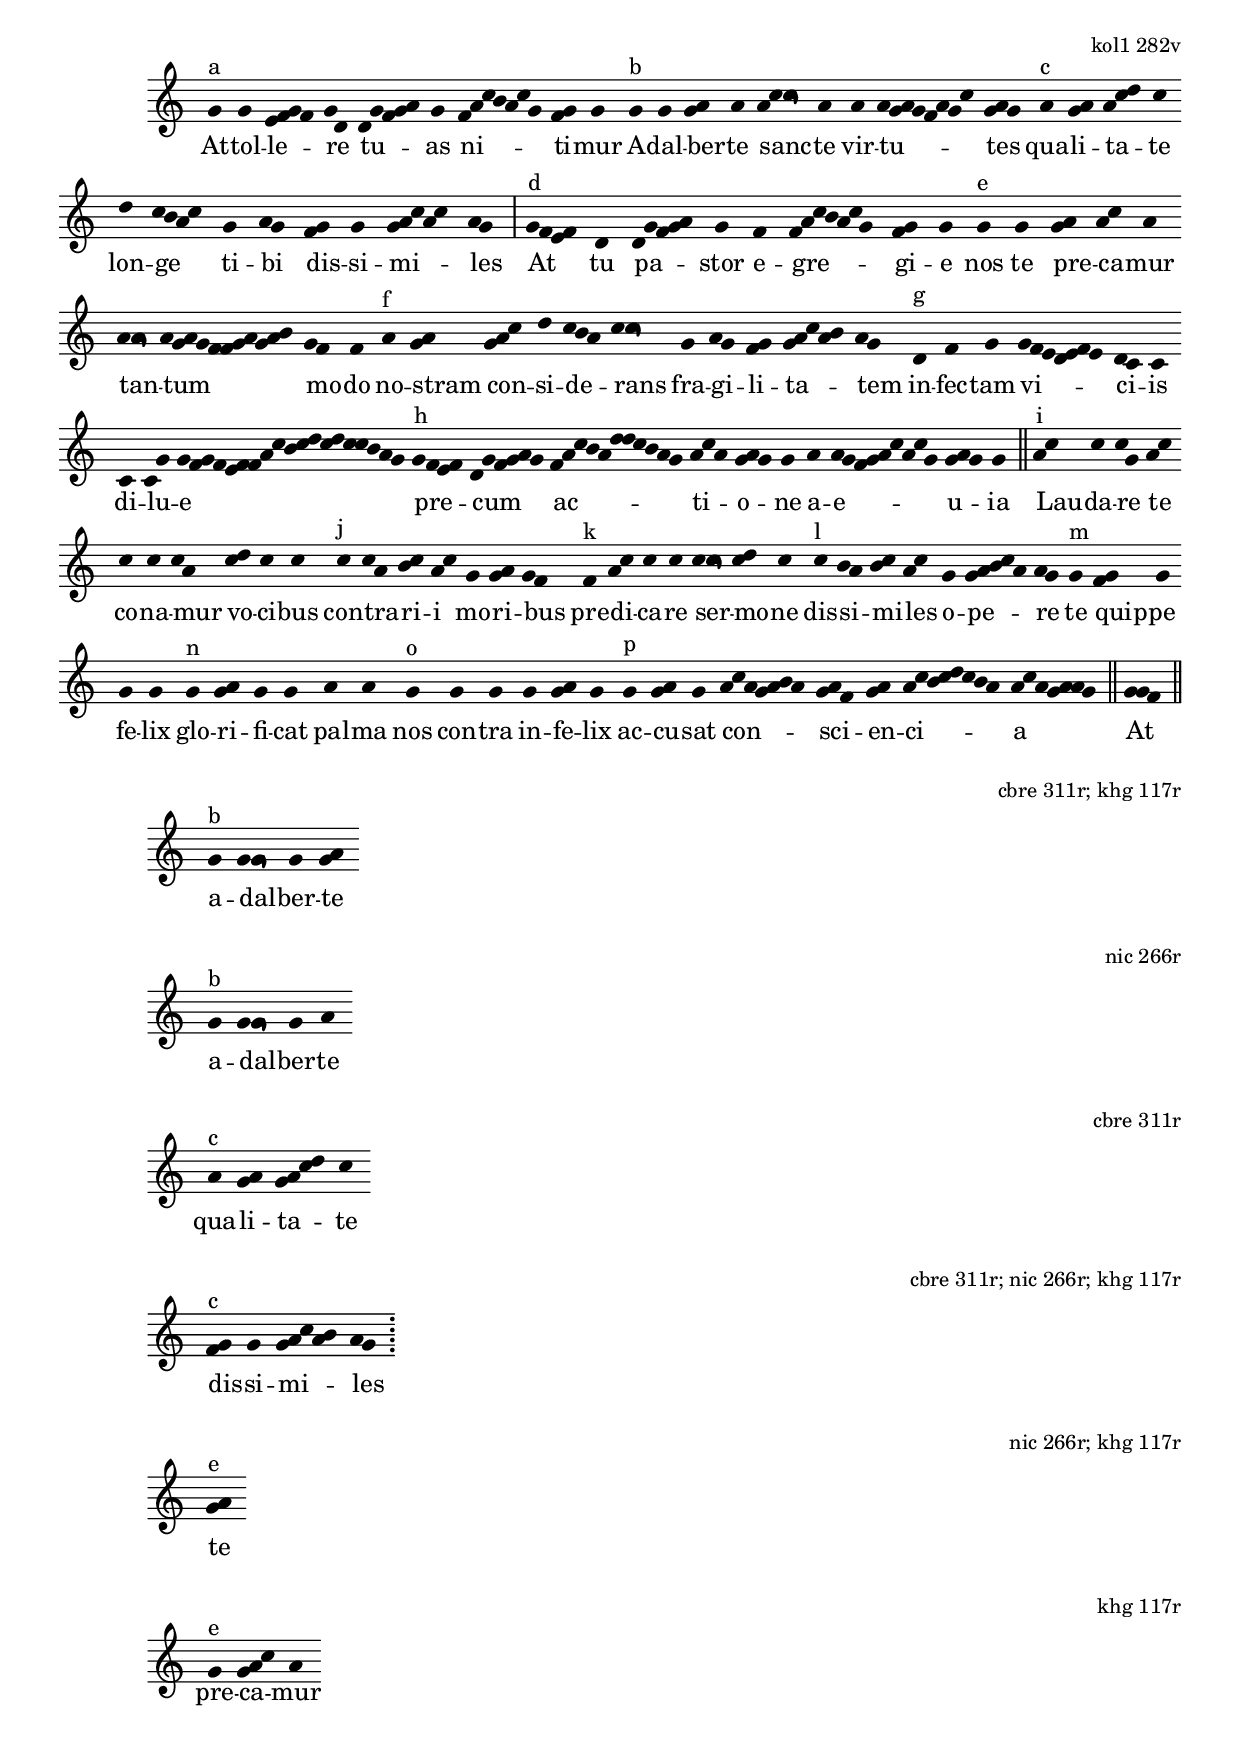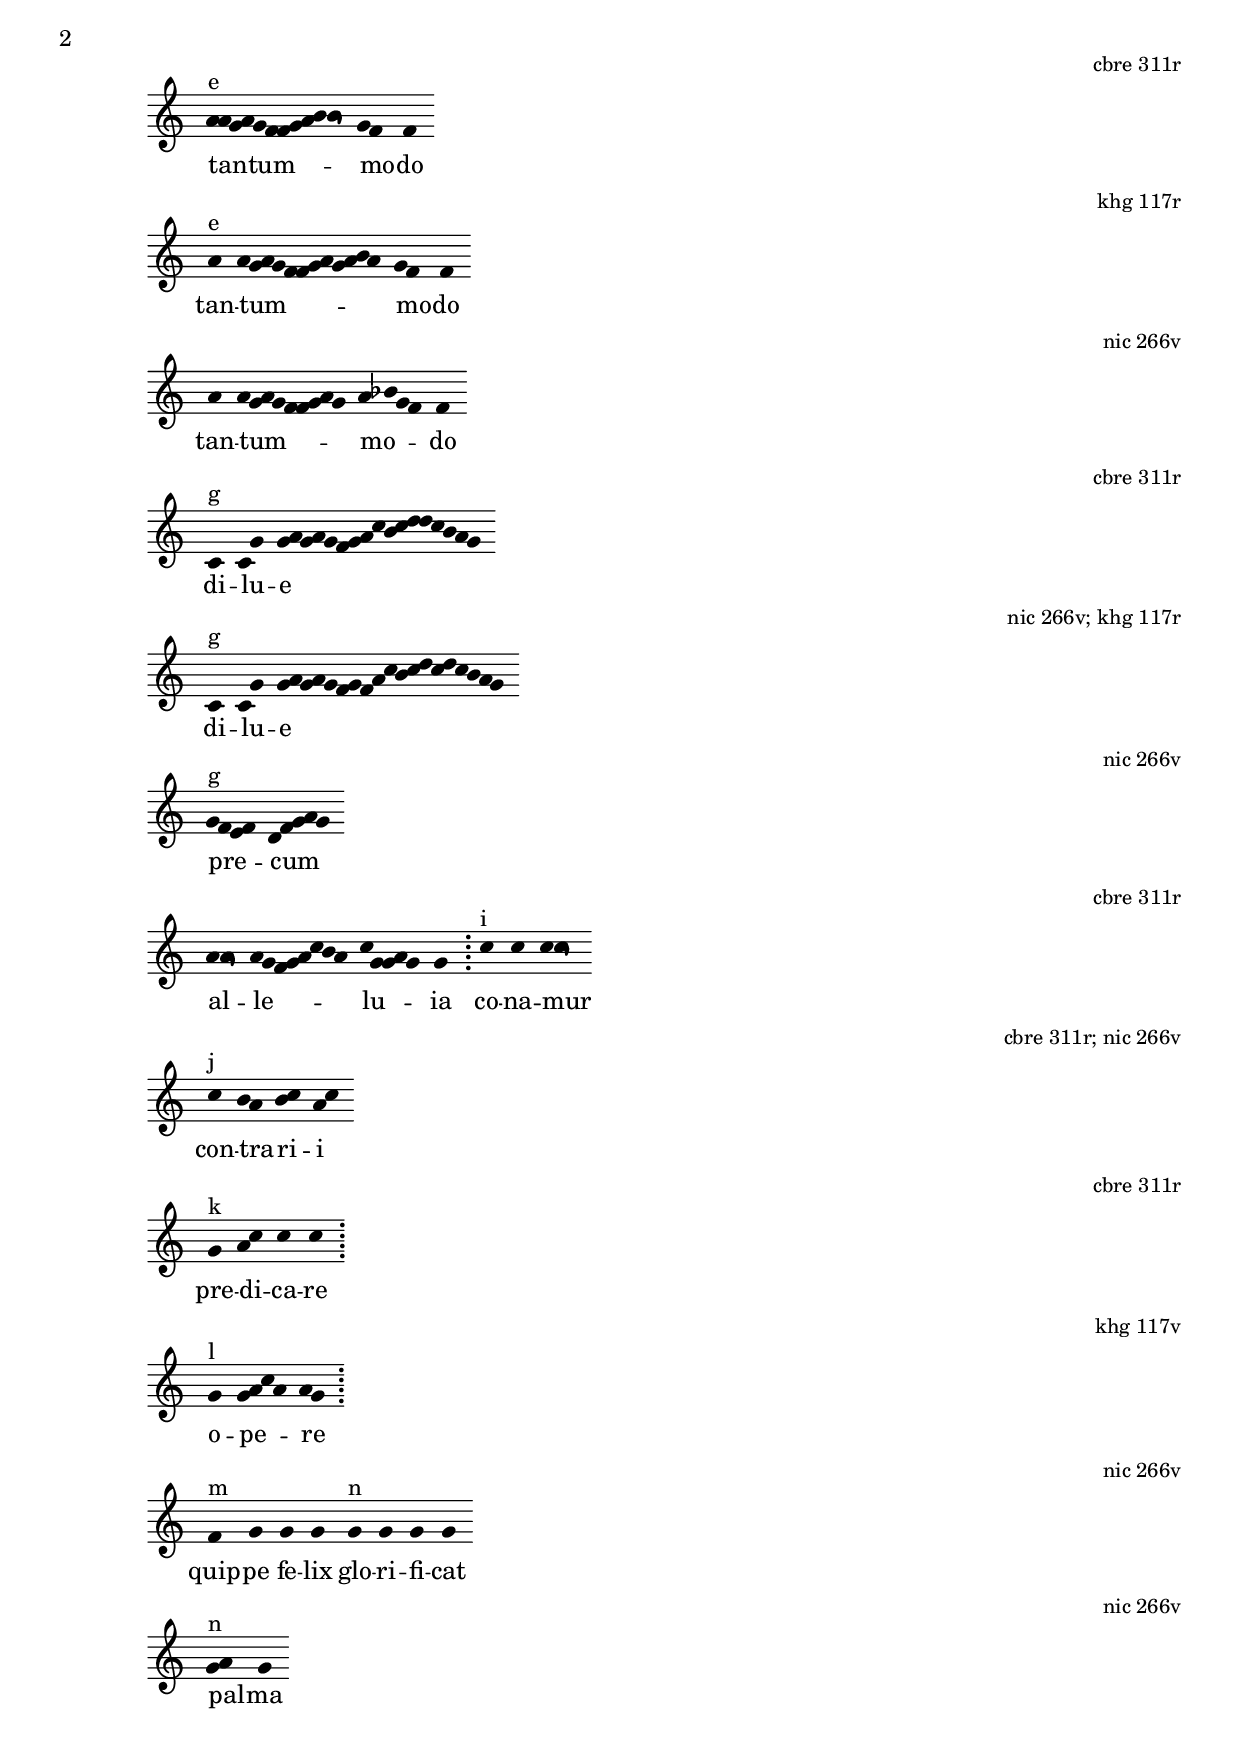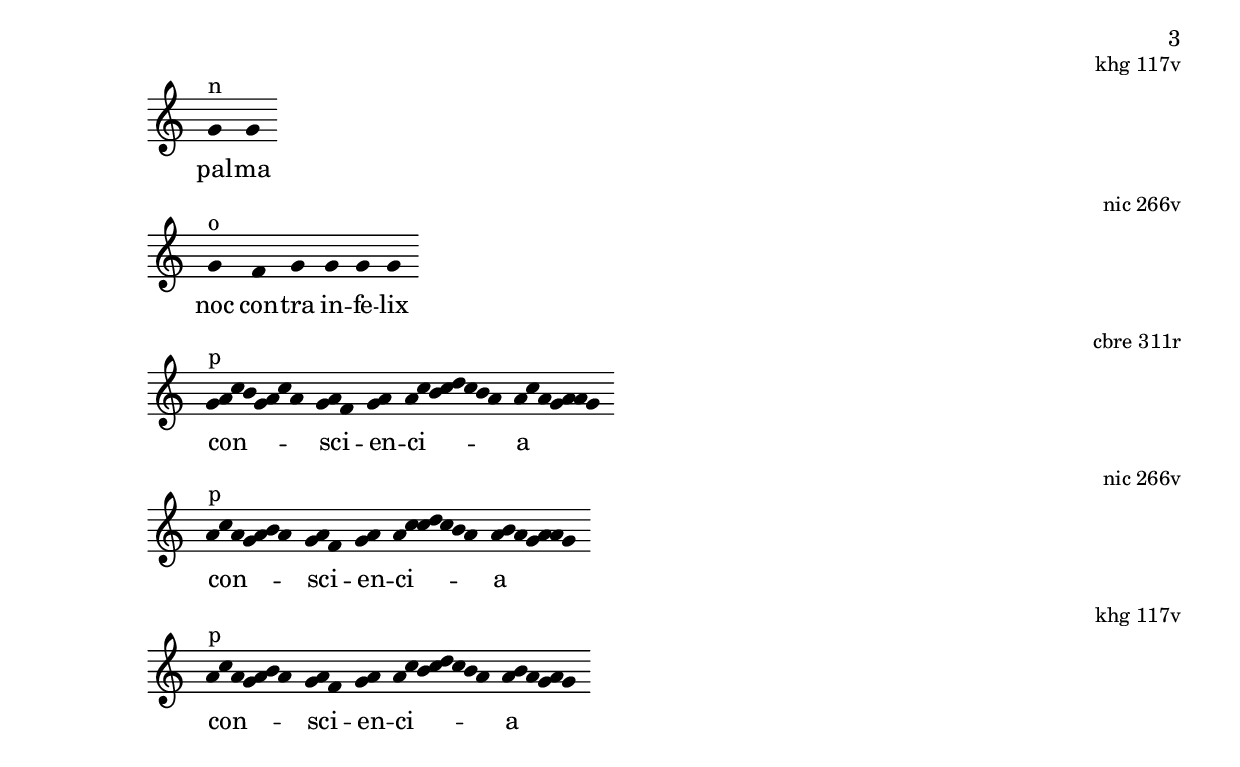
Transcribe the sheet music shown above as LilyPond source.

\version "2.19.32"

\include "../lib/synopsis.ily"

\score {
  \transpose c c' {
    \plainchant
    g^"a" g \melisma { e f g f } \melisma { g d } \bar "" \melisma { d g f g a } g \bar "" \melisma { f a c' b a c' g } \melisma { f g } g \bar ""
    g^"b" g \melisma { g a } a \bar "" \melisma { a c' \strophicus c' } a \bar "" a \melisma { a g a g f a g c' } \melisma { g a g } \bar ""
    a^"c" \melisma { g a } \melisma { a c' d' } c' \bar "" d' \melisma { c' b a c' } \bar "" g \melisma { a g } \bar "" \melisma { f g } g \melisma { g a c' a c' } \bar "" \melisma { a g } \bar "|"

    \melisma { g^"d" f e f } \bar "" d \bar "" \melisma { d g f g a } g \bar "" f \melisma { f a c' b a c' g } \melisma { f g } g \bar ""
    g^"e" \bar "" g \bar "" \melisma { g a } \melisma { a c' } a \bar "" \melisma { a \strophicus a } \melisma { a g a g f f g a g a b } \bar "" \melisma { g f } f \bar ""
    a^"f" \melisma { g a } \bar "" \melisma { g a c' } d' \melisma { c' b a } \melisma { c' \strophicus c' } \bar "" g \melisma { a g } \melisma { f g } \melisma { g a c' a b } \melisma { a g } \bar ""
    d^"g" f g \bar "" \melisma { g f e d e f e } \melisma { d c } c \bar "" c \melisma { c g } \melisma { g f g f e f f a c' b c' d' c' d' c' c' b a g } \bar ""
    \melisma { g^"h" f e f } \melisma { d g f g a g } \bar "" \melisma { f a c' b a d' d' c' b a g } \melisma { a c' a } \melisma { g a g } g \bar "" a \melisma { a g f g a c' a c' g } \melisma { g a g } g \bar "||"

    \melisma { a^"i" c' } \bar "" c' \melisma { c' g } \bar "" \melisma { a c' } \bar "" c' c' \melisma { c' a } \bar "" \melisma { c' d' } c' c' \bar ""
    c'^"j" \melisma { c' a } \melisma { b c' } \melisma { a c' } \bar "" g \melisma { g a } \melisma { g f } \bar ""
    f^"k" \melisma { a c' } c' c' \bar "" \melisma { c' \strophicus c' } \melisma { c' d' } c' \bar ""
    c'^"l" \melisma { b a } \melisma { b c' } \melisma { a c' } \bar "" g \melisma { g a b c' a } \melisma { a g } \bar ""
    g^"m" \bar "" \melisma { f g } g \bar "" g g \bar ""
    g^"n" \melisma { g a } \bar "" g g \bar "" a a \bar ""
    g^"o" \bar "" g g \bar "" g \melisma { g a } g \bar ""
    g^"p" \melisma { g a } g \bar "" \melisma { a c' a g a b a } \melisma { g a f } \melisma { g a } \melisma { a c' b c' d' c' b a } \melisma { a c' a g a a g } \bar "||"

    \melisma { g g f } \bar "||"
  }
  \addlyrics {
    At -- tol -- le -- re tu -- as ni -- ti -- mur
    A -- dal -- ber -- te sanc -- te vir -- tu -- tes
    qua -- li -- ta -- te lon -- ge ti -- bi dis -- si -- mi -- les

    At tu pa -- stor e -- gre -- gi -- e
    nos te pre -- ca -- mur tan -- tum mo -- do
    no -- stram con -- si -- de -- rans fra -- gi -- li -- ta -- tem
    in -- fec -- tam vi -- ci -- is di -- lu -- e
    pre -- cum ac -- ti -- o -- ne a -- e -- u -- ia

    Lau -- da -- re te co -- na -- mur vo -- ci -- bus
    con -- tra -- ri -- i mo -- ri -- bus
    pre -- di -- ca -- re ser -- mo -- ne
    dis -- si -- mi -- les o -- pe -- re
    te quip -- pe fe -- lix
    glo -- ri -- fi -- cat pal -- ma
    nos con -- tra in -- fe -- lix
    ac -- cu -- sat con -- sci -- en -- ci -- a

    At
  }
  \header {
    quid = "responsorium"
    fontes = "kol1 282v"
  }
}

\score {
  \transpose c c' {
    \plainchant
    g^"b" \melisma { g \strophicus g } g \melisma { g a }
  }
  \addlyrics {
    a -- dal -- ber -- te
  }
  \header {
    fontes = "cbre 311r; khg 117r"
  }
}

\score {
  \transpose c c' {
    \plainchant
    g^"b" \melisma { g \strophicus g } g a
  }
  \addlyrics {
    a -- dal -- ber -- te
  }
  \header {
    fontes = "nic 266r"
  }
}

\score {
  \transpose c c' {
    \plainchant
    a^"c" \melisma { g a } \melisma { g a c' d' } c' % prirazeni not slabikam ne zcela jiste
  }
  \addlyrics {
    qua -- li -- ta -- te
  }
  \header {
    fontes = "cbre 311r"
  }
}

\score {
  \transpose c c' {
    \plainchant
    \melisma { f^"c" g } g \melisma { g a c' a b } \melisma { a g } \bar ";"
  }
  \addlyrics {
    dis -- si -- mi -- les
  }
  \header {
    fontes = "cbre 311r; nic 266r; khg 117r"
  }
}

\score {
  \transpose c c' {
    \plainchant
    \melisma { g^"e" a }
  }
  \addlyrics {
    te
  }
  \header {
    fontes = "nic 266r; khg 117r"
  }
}

\score {
  \transpose c c' {
    \plainchant
    g^"e" \melisma { g a c' } a
  }
  \addlyrics {
    pre -- ca -- mur
  }
  \header {
    fontes = "khg 117r"
  }
}

\score {
  \transpose c c' {
    \plainchant
    \melisma { a^"e" a g a g f f g a b \strophicus b } \melisma { g f } f
  }
  \addlyrics {
    tantum -- mo -- do % dve slabiky spojeny, protoze nelze s urcitosti zjistit rozdeleni not
  }
  \header {
    fontes = "cbre 311r"
  }
}

\score {
  \transpose c c' {
    \plainchant
    a^"e" \melisma { a g a g f f g a g a b a } \melisma { g f } f
  }
  \addlyrics {
    tan -- tum -- mo -- do
  }
  \header {
    fontes = "khg 117r"
  }
}

\score {
  \transpose c c' {
    \plainchant
    % rozdil oproti kol1 spociva jen v b; to vypada pripsane pozdeji
    a \melisma { a g a g f f g a g } \melisma { a bes g f } f
  }
  \addlyrics {
    tan -- tum -- mo -- do
  }
  \header {
    fontes = "nic 266v"
  }
}

\score {
  \transpose c c' {
    \plainchant
    c^"g" \melisma { c g } \melisma { g a g a g f g a c' b c' d' d' c' b a g }
  }
  \addlyrics {
    di -- lu -- e
  }
  \header {
    fontes = "cbre 311r"
  }
}

\score {
  \transpose c c' {
    \plainchant
    c^"g" \melisma { c g } \melisma { g a g a g f g f a c' b c' d' c' d' c' b a g }
  }
  \addlyrics {
    di -- lu -- e
  }
  \header {
    fontes = "nic 266v; khg 117r"
  }
}

\score {
  \transpose c c' {
    \plainchant
    \melisma { g^"g" f e f } \melisma { d f g a g }
  }
  \addlyrics {
    pre -- cum
  }
  \header {
    fontes = "nic 266v"
  }
}

\score {
  \transpose c c' {
    \plainchant
    \melisma { a \strophicus a } \melisma { a g f g a c' b a } \melisma { c' g g a g } g \bar ";"
    c'^"i" c' \melisma { c' \strophicus c' }
  }
  \addlyrics {
    al -- le -- lu -- ia
    co -- na -- mur
  }
  \header {
    fontes = "cbre 311r"
  }
}

\score {
  \transpose c c' {
    \plainchant
    c'^"j" \melisma { b a } \melisma { b c' } \melisma { a c' }
  }
  \addlyrics {
    con -- tra -- ri -- i
  }
  \header {
    fontes = "cbre 311r; nic 266v"
  }
}

\score {
  \transpose c c' {
    \plainchant
    g^"k" \melisma { a c' } c' c' \bar ";"
  }
  \addlyrics {
    pre -- di -- ca -- re
  }
  \header {
    fontes = "cbre 311r"
  }
}

\score {
  \transpose c c' {
    \plainchant
    g^"l" \melisma { g a c' a } \melisma { a g } \bar ";"
  }
  \addlyrics {
    o -- pe -- re
  }
  \header {
    fontes = "khg 117v"
  }
}

\score {
  \transpose c c' {
    \plainchant
    f^"m" g g g
    g^"n" g g g
  }
  \addlyrics {
    quip -- pe fe -- lix
    glo -- ri -- fi -- cat
  }
  \header {
    fontes = "nic 266v"
  }
}

\score {
  \transpose c c' {
    \plainchant
    \melisma { g^"n" a } g
  }
  \addlyrics {
    pal -- ma
  }
  \header {
    fontes = "nic 266v"
  }
}

\score {
  \transpose c c' {
    \plainchant
    g^"n" g
  }
  \addlyrics {
    pal -- ma
  }
  \header {
    fontes = "khg 117v"
  }
}

\score {
  \transpose c c' {
    \plainchant
    g^"o" f g g g g
  }
  \addlyrics {
    noc con -- tra in -- fe -- lix
  }
  \header {
    fontes = "nic 266v"
  }
}

\score {
  \transpose c c' {
    \plainchant
    \melisma { g^"p" a c' b g a c' a } \melisma { g a f } \melisma { g a } \melisma { a c' b c' d' c' b a } \melisma { a c' a g a a g }
  }
  \addlyrics {
    con -- sci -- en -- ci -- a
  }
  \header {
    fontes = "cbre 311r"
  }
}

\score {
  \transpose c c' {
    \plainchant
    \melisma { a^"p" c' a g a b a } \melisma { g a f } \melisma { g a } \melisma { a c' c' d' c' b a } \melisma { a b a g a a g }
  }
  \addlyrics {
    con -- sci -- en -- ci -- a
  }
  \header {
    fontes = "nic 266v"
  }
}

\score {
  \transpose c c' {
    \plainchant
    \melisma { a^"p" c' a g a b a } \melisma { g a f } \melisma { g a } \melisma { a c' b c' d' c' b a } \melisma { a b a g a g }
  }
  \addlyrics {
    con -- sci -- en -- ci -- a
  }
  \header {
    fontes = "khg 117v"
  }
}
